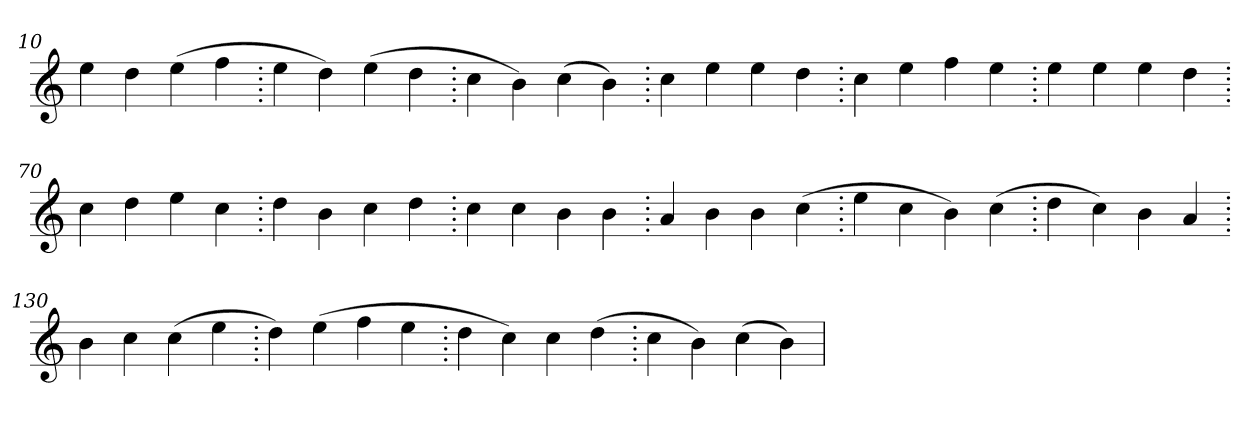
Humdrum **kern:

**kern
*part1
*staff1
*clefG2
=10.
4ee
4dd
(>4ee
4ff
=20.
4ee
4dd)
(>4ee
4dd
=30.
4cc
4b)
(>4cc
4b)
=40.
4cc
4ee
4ee
4dd
=50.
4cc
4ee
4ff
4ee
=60.
4ee
4ee
4ee
4dd
=70.
4cc
4dd
4ee
4cc
=80.
4dd
4b
4cc
4dd
=90.
4cc
4cc
4b
4b
=100.
4a
4b
4b
(>4cc
=110.
4ee
4cc
4b)
(>4cc
=120.
4dd
4cc)
4b
4a
=130.
4b
4cc
(>4cc
4ee
=140.
4dd)
(>4ee
4ff
4ee
=150.
4dd
4cc)
4cc
(>4dd
=160.
4cc
4b)
(>4cc
4b)
=
*-
